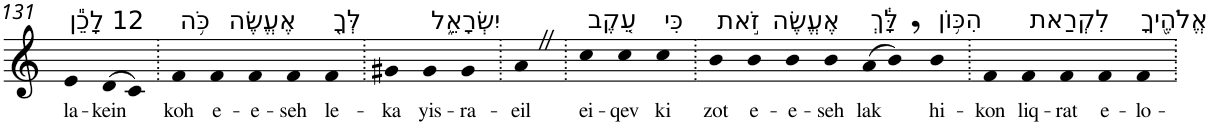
**kern	**text
*part1	*part1
*staff1	*staff1
*I"Piano	*
*I'Pno	*
!!LO:PB:g=z
*clefG2	*
*k[]	*
=131	=131
!LO:TX:a:t=12 לָכֵ֕ן	!
!	!LO:LY:b
4e	la-
!	!LO:LY:b
(>8d	-kein
8c)	.
=132.	=132.
!LO:TX:a:t=כֹּ֥ה	!
!	!LO:LY:b
4f	koh
!LO:TX:a:t=אֶעֱשֶׂה	!
!	!LO:LY:b
4f	e-
!	!LO:LY:b
4f	-e-
!	!LO:LY:b
4f	-seh
!LO:TX:a:t=לְּךָ֖	!
!	!LO:LY:b
4f	le-
=133.	=133.
!	!LO:LY:b
4g#X	-ka
!LO:TX:a:t=יִשְׂרָאֵ֑ל	!
!	!LO:LY:b
4g#	yis-
!	!LO:LY:b
4g#	-ra-
=134.	=134.
!	!LO:LY:b
4aZ	-eil
=135.	=135.
!LO:TX:a:t=עֵ֚קֶב	!
!	!LO:LY:b
4cc	ei-
!	!LO:LY:b
4cc	-qev
!LO:TX:a:t=כִּי	!
!	!LO:LY:b
4cc	ki
=136.	=136.
!LO:TX:a:t=זֹ֣את	!
!	!LO:LY:b
4b	zot
!LO:TX:a:t=אֶעֱשֶׂה	!
!	!LO:LY:b
4b	e-
!	!LO:LY:b
4b	-e-
!	!LO:LY:b
4b	-seh
!LO:TX:a:t=לָּ֔ךְ	!
!	!LO:LY:b
(>8a	lak
8b,)	.
!LO:TX:a:t=הִכּ֥וֹן	!
!	!LO:LY:b
4b	hi-
=137.	=137.
!	!LO:LY:b
4f	-kon
!LO:TX:a:t=לִקְרַאת	!
!	!LO:LY:b
4f	liq-
!	!LO:LY:b
4f	-rat
!LO:TX:a:t=אֱלֹהֶ֖יךָ	!
!	!LO:LY:b
4f	e-
!	!LO:LY:b
4f	-lo-
=.	=.
*-	*-
